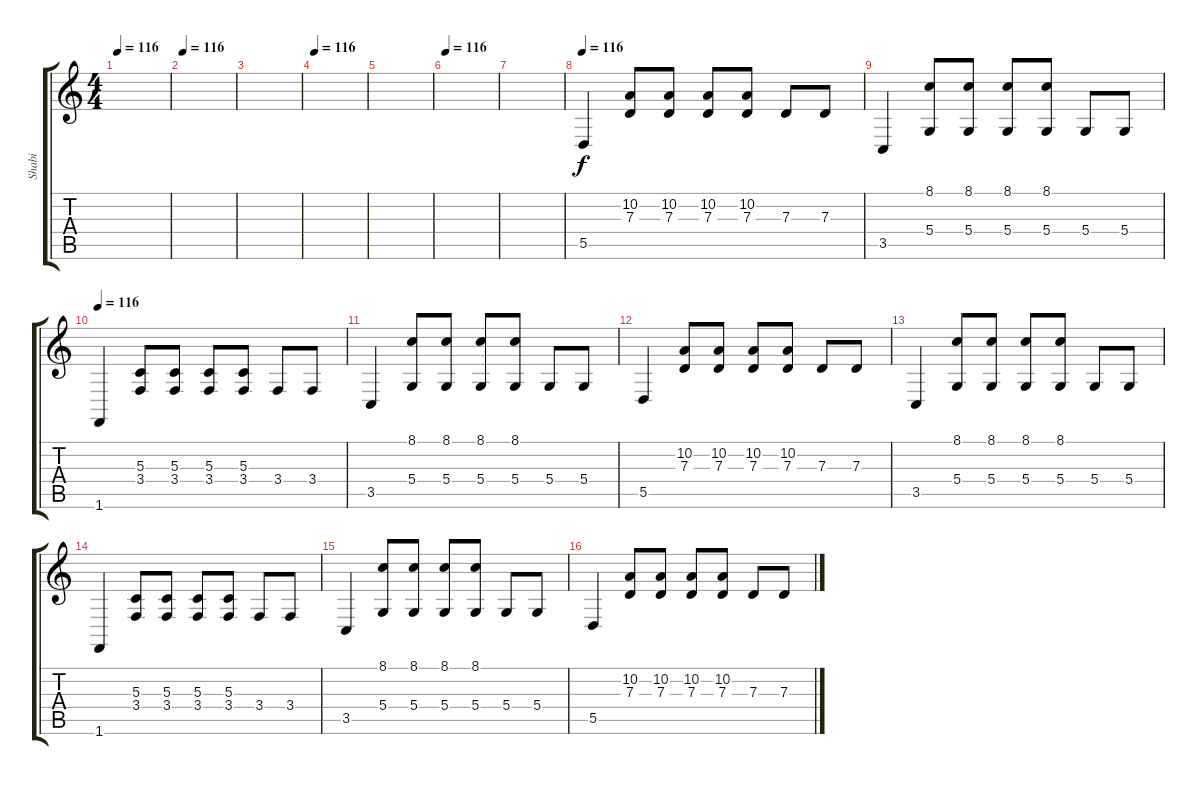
\track ("Shabi" "Shabi") {instrument acousticgrandpiano}
\staff {score tabs}
\tuning (E4 B3 G3 D3 A2 E2) {hide}
\ts (4 4)
\tempo 116
\clef g2
\ks c
|
\tempo 116
|
|
\tempo 116
|
|
\tempo 116
|
|
\tempo 116
5.5.4 (10.2 7.3).8 (10.2 7.3).8 (10.2 7.3).8 (10.2 7.3).8 7.3.8 7.3.8 |
3.5.4 (8.1 5.4).8 (8.1 5.4).8 (8.1 5.4).8 (8.1 5.4).8 5.4.8 5.4.8 |
\tempo 116
1.6.4 (5.3 3.4).8 (5.3 3.4).8 (5.3 3.4).8 (5.3 3.4).8 3.4.8 3.4.8 |
3.5.4 (8.1 5.4).8 (8.1 5.4).8 (8.1 5.4).8 (8.1 5.4).8 5.4.8 5.4.8 |
5.5.4 (10.2 7.3).8 (10.2 7.3).8 (10.2 7.3).8 (10.2 7.3).8 7.3.8 7.3.8 |
3.5.4 (8.1 5.4).8 (8.1 5.4).8 (8.1 5.4).8 (8.1 5.4).8 5.4.8 5.4.8 |
1.6.4 (5.3 3.4).8 (5.3 3.4).8 (5.3 3.4).8 (5.3 3.4).8 3.4.8 3.4.8 |
3.5.4 (8.1 5.4).8 (8.1 5.4).8 (8.1 5.4).8 (8.1 5.4).8 5.4.8 5.4.8 |
5.5.4 (10.2 7.3).8 (10.2 7.3).8 (10.2 7.3).8 (10.2 7.3).8 7.3.8 7.3.8
